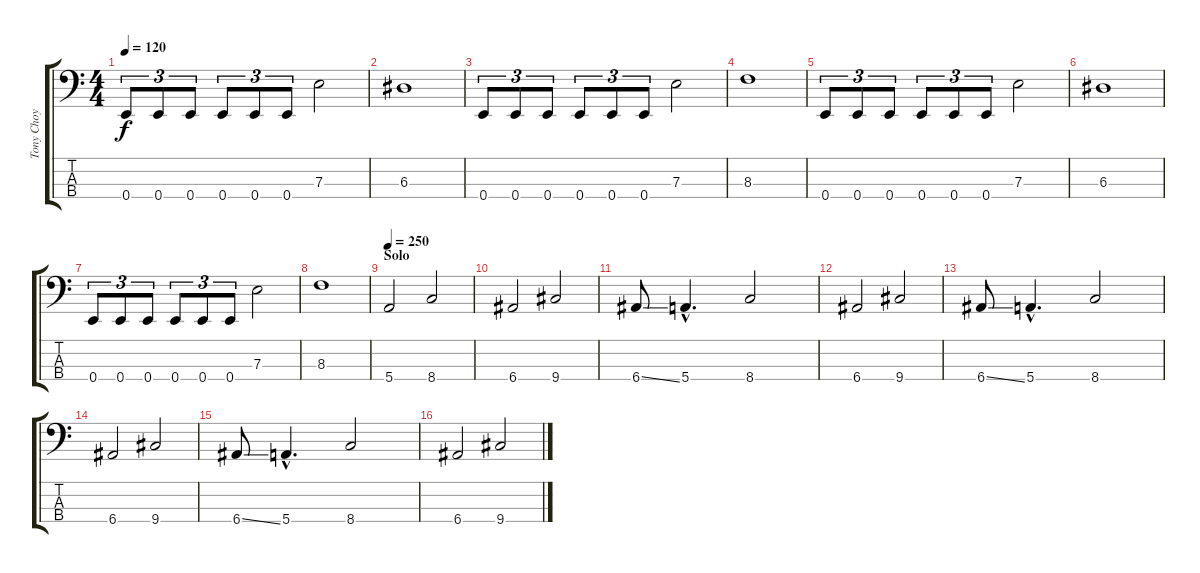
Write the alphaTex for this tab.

\track ("Tony Choy " "Tony Choy ") {instrument electricbasspick}
\staff {score tabs}
\tuning (G2 D2 A1 E1) {hide}
\ts (4 4)
\tempo 120
\clef f4
\ks c
0.4.8{tu (3 2) dy f} 0.4.8{tu (3 2)} 0.4.8{tu (3 2)} 0.4.8{tu (3 2)} 0.4.8{tu (3 2)} 0.4.8{tu (3 2)} 7.3.2 |
6.3.1 |
0.4.8{tu (3 2)} 0.4.8{tu (3 2)} 0.4.8{tu (3 2)} 0.4.8{tu (3 2)} 0.4.8{tu (3 2)} 0.4.8{tu (3 2)} 7.3.2 |
8.3.1 |
0.4.8{tu (3 2)} 0.4.8{tu (3 2)} 0.4.8{tu (3 2)} 0.4.8{tu (3 2)} 0.4.8{tu (3 2)} 0.4.8{tu (3 2)} 7.3.2 |
6.3.1 |
0.4.8{tu (3 2)} 0.4.8{tu (3 2)} 0.4.8{tu (3 2)} 0.4.8{tu (3 2)} 0.4.8{tu (3 2)} 0.4.8{tu (3 2)} 7.3.2 |
8.3.1 |
\section ("" "Solo")
\tempo 250
5.4.2 8.4.2 |
6.4.2 9.4.2 |
6.4{ss}.8 5.4{hac}.4{d} 8.4.2 |
6.4.2 9.4.2 |
6.4{ss}.8 5.4{hac}.4{d} 8.4.2 |
6.4.2 9.4.2 |
6.4{ss}.8 5.4{hac}.4{d} 8.4.2 |
6.4.2 9.4.2
